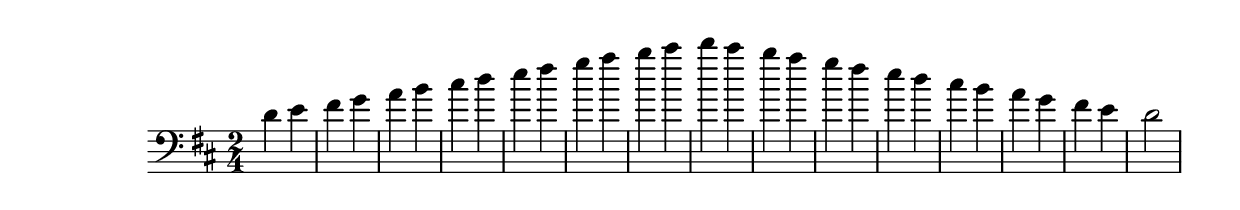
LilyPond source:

\version "2.22.1"

\relative {
        \clef bass
        \key d \major
        \time 2/4
        d' e fis g a b cis d e fis g a b cis d cis b a g fis e d cis b a g fis e d 2
}
